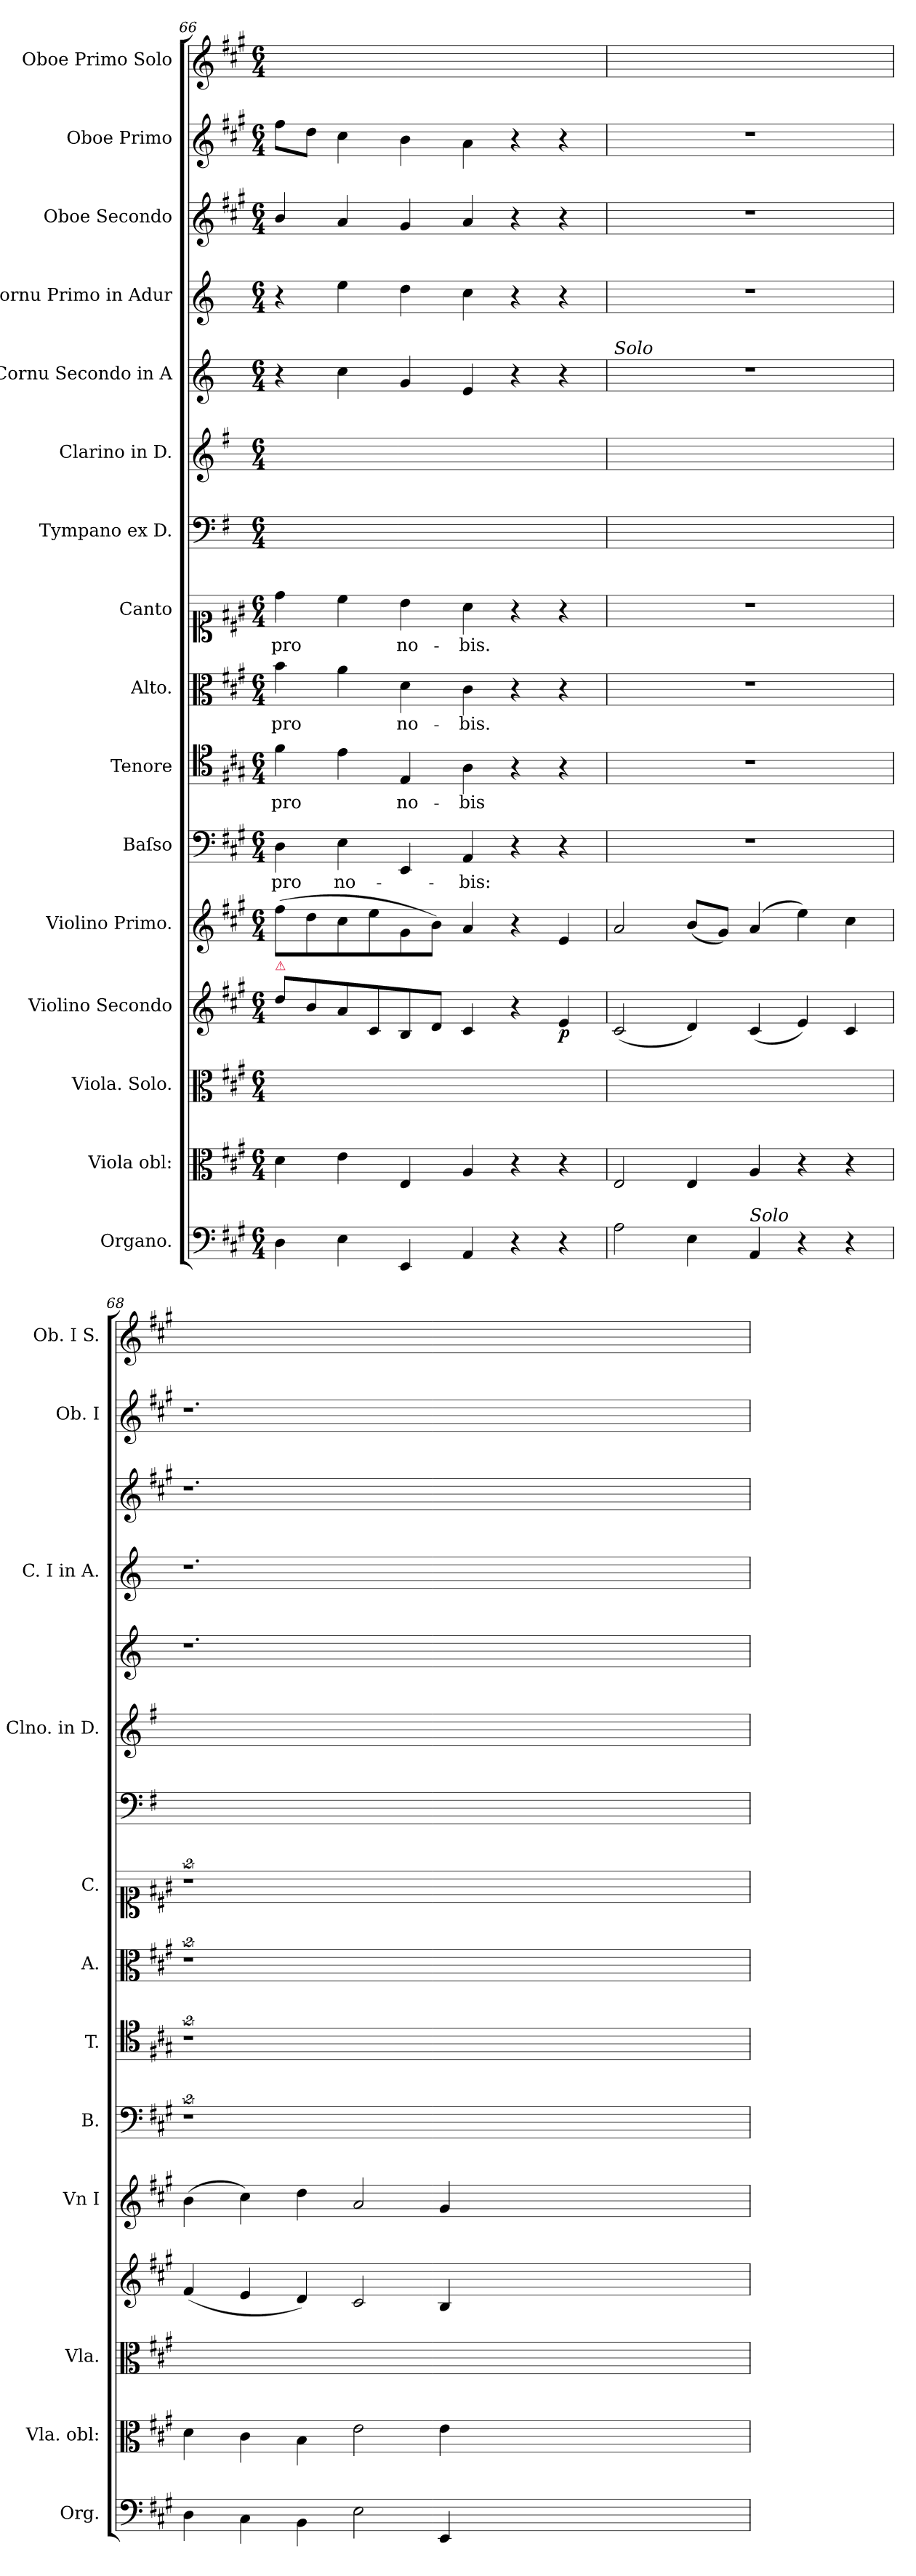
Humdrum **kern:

**kern	**kern	**kern	**kern	**dynam	**kern	**dynam	**kern	**text	**kern	**text	**kern	**text	**kern	**text	**kern	**kern	**kern	**kern	**kern	**kern	**kern
*part16	*part15	*part14	*part13	*part13	*part12	*part12	*part11	*part11	*part10	*part10	*part9	*part9	*part8	*part8	*part7	*part6	*part5	*part4	*part3	*part2	*part1
*staff16	*staff15	*staff14	*staff13	*staff13	*staff12	*staff12	*staff11	*staff11	*staff10	*staff10	*staff9	*staff9	*staff8	*staff8	*staff7	*staff6	*staff5	*staff4	*staff3	*staff2	*staff1
*I"Organo.	*I"Viola obl:	*I"Viola. Solo.	*I"Violino Secondo	*	*I"Violino Primo.	*	*I"Baſso	*	*I"Tenore	*	*I"Alto.	*	*I"Canto	*	*I"Tympano ex D.	*I"Clarino in D.	*I"Cornu Secondo in A	*I"Cornu Primo in Adur	*I"Oboe Secondo	*I"Oboe Primo	*I"Oboe Primo Solo
*I'Org.	*I'Vla. obl:	*I'Vla.	*	*	*I'Vn I	*	*I'B.	*	*I'T.	*	*I'A.	*	*I'C.	*	*	*I'Clno. in D.	*	*I'C. I in A.	*	*I'Ob. I	*I'Ob. I S.
*clefF4	*clefC3	*clefC3	*clefG2	*	*clefG2	*	*clefF4	*	*clefC4	*	*clefC3	*	*clefC1	*	*clefF4	*clefG2	*clefG2	*clefG2	*clefG2	*clefG2	*clefG2
*	*	*	*	*	*	*	*	*	*	*	*	*	*	*	*ITrd-1c-2	*ITrd-1c-2	*ITrd2c3	*ITrd2c3	*	*	*
*k[f#c#g#]	*k[f#c#g#]	*k[f#c#g#]	*k[f#c#g#]	*	*k[f#c#g#]	*	*k[f#c#g#]	*	*k[f#c#g#]	*	*k[f#c#g#]	*	*k[f#c#g#]	*	*k[f#c#g#]	*k[f#c#g#]	*k[f#c#g#]	*k[f#c#g#]	*k[f#c#g#]	*k[f#c#g#]	*k[f#c#g#]
*A:	*A:	*A:	*A:	*	*A:	*	*A:	*	*A:	*	*A:	*	*A:	*	*A:	*A:	*	*	*A:	*A:	*A:
*M6/4	*M6/4	*M6/4	*M6/4	*	*M6/4	*	*M6/4	*	*M6/4	*	*M6/4	*	*M6/4	*	*M6/4	*M6/4	*M6/4	*M6/4	*M6/4	*M6/4	*M6/4
=66	=66	=66	=66	=66	=66	=66	=66	=66	=66	=66	=66	=66	=66	=66	=66	=66	=66	=66	=66	=66	=66
!	!	!	!LO:TX:a:color=crimson:t=⚠	!	!	!	!	!	!	!	!	!	!	!	!	!	!	!	!	!	!
4D\	4d\	1.ryy	8dd\L	.	(8ff#\L	.	4D\	pro	4f#\	pro	4b\	pro	4dd\	pro	1.ryy	1.ryy	4r	4r	4b/	8ff#\L	1.ryy
.	.	.	8b\	.	8dd\	.	.	.	.	.	.	.	.	.	.	.	.	.	.	8dd\J	.
4E\	4e\	.	8a\	.	8cc#\	.	4E\	no-	4e\	.	4a\	.	4cc#\	.	.	.	4a\	4cc#\	4a/	4cc#\	.
.	.	.	8c#/	.	8ee\	.	.	.	.	.	.	.	.	.	.	.	.	.	.	.	.
4EE/	4E/	.	8B/	.	8g#\	.	4EE/	.	4E/	no-	4d\	no-	4b\	no-	.	.	4e/	4b\	4g#/	4b\	.
.	.	.	8d/J	.	8b\J)	.	.	.	.	.	.	.	.	.	.	.	.	.	.	.	.
4AA/	4A/	.	4c#/	.	4a/	.	4AA/	-bis:	4A\	-bis	4c#\	-bis.	4a\	-bis.	.	.	4c#/	4a\	4a/	4a\	.
4r	4r	.	4r	.	4r	.	4r	.	4r	.	4r	.	4r	.	.	.	4r	4r	4r	4r	.
!	!	!	!	!	!	!LO:DY:b	!	!	!	!	!	!	!	!	!	!	!	!	!	!	!
4r	4r	.	4e/	p	4e/	po.	4r	.	4r	.	4r	.	4r	.	.	.	4r	4r	4r	4r	.
=67	=67	=67	=67	=67	=67	=67	=67	=67	=67	=67	=67	=67	=67	=67	=67	=67	=67	=67	=67	=67	=67
!	!	!	!	!	!	!	!	!	!	!	!	!	!	!	!	!	!LO:TX:a:i:t=Solo	!	!	!	!
2A\	2E/	1.ryy	(2c#/	.	2a/	.	1.r	.	1.r	.	1.r	.	1.r	.	1.ryy	1.ryy	1.r	1.r	1.r	1.r	1.ryy
4E\	4E/	.	4d/)	.	(8b/L	.	.	.	.	.	.	.	.	.	.	.	.	.	.	.	.
.	.	.	.	.	8g#/J)	.	.	.	.	.	.	.	.	.	.	.	.	.	.	.	.
!LO:TX:a:i:t=Solo	!	!	!	!	!	!	!	!	!	!	!	!	!	!	!	!	!	!	!	!	!
4AA/	4A/	.	(4c#/	.	(4a/	.	.	.	.	.	.	.	.	.	.	.	.	.	.	.	.
4r	4r	.	4e/)	.	4ee\)	.	.	.	.	.	.	.	.	.	.	.	.	.	.	.	.
4r	4r	.	4c#/	.	4cc#\	.	.	.	.	.	.	.	.	.	.	.	.	.	.	.	.
=68	=68	=68	=68	=68	=68	=68	=68	=68	=68	=68	=68	=68	=68	=68	=68	=68	=68	=68	=68	=68	=68
4D\	4d\	1.ryy	(4f#/	.	(4b\	.	2%9r	.	2%9r	.	2%9r	.	2%9r	.	1.ryy	1.ryy	1.r	1.r	1.r	1.r	1.ryy
4C#\	4c#\	.	4e/	.	4cc#\)	.	.	.	.	.	.	.	.	.	.	.	.	.	.	.	.
4BB\	4B\	.	4d/)	.	4dd\	.	.	.	.	.	.	.	.	.	.	.	.	.	.	.	.
2E\	2e\	.	2c#/	.	2a/	.	.	.	.	.	.	.	.	.	.	.	.	.	.	.	.
4EE/	4e\	.	4B/	.	4g#/	.	.	.	.	.	.	.	.	.	.	.	.	.	.	.	.
0.ryy	0.ryy	0.ryy	0.ryy	.	0.ryy	.	.	.	.	.	.	.	.	.	0.ryy	0.ryy	0.ryy	0.ryy	0.ryy	0.ryy	0.ryy
=	=	=	=	=	=	=	=	=	=	=	=	=	=	=	=	=	=	=	=	=	=
*-	*-	*-	*-	*-	*-	*-	*-	*-	*-	*-	*-	*-	*-	*-	*-	*-	*-	*-	*-	*-	*-
